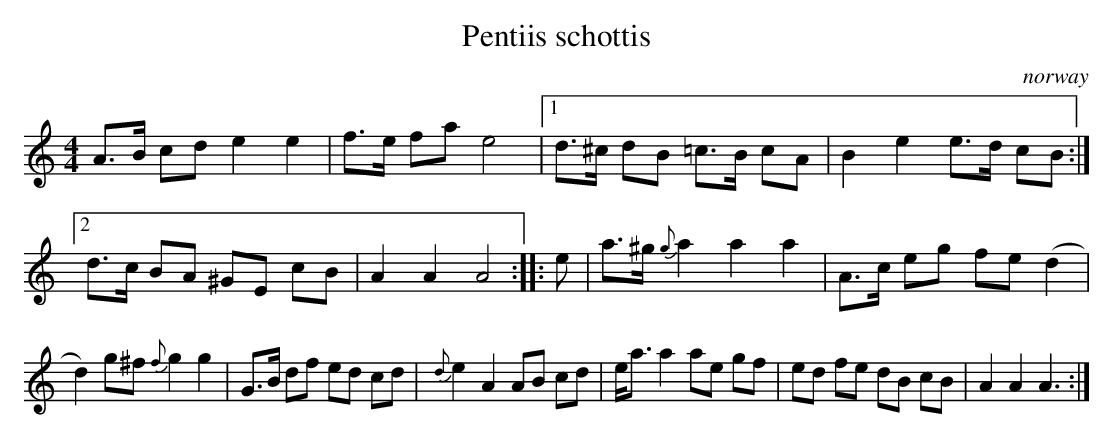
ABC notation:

X:1
T:Pentiis schottis
O:norway
M:4/4
K:Am
A>B cd e2e2|f>e fa e4\
|1 d>^c dB =c>B cA|B2e2 e>d cB :|2
d>c BA ^GE cB|A2A2 A4:: \
e|\
a>^g {g}a2 a2a2|A>c eg fe (d2|
d2)g^f {f}g2g2|G>B df ed cd|\
{d}e2A2 AB cd|e<a a2 ae gf|\
ed fe dB cB|A2A2 A3:|
